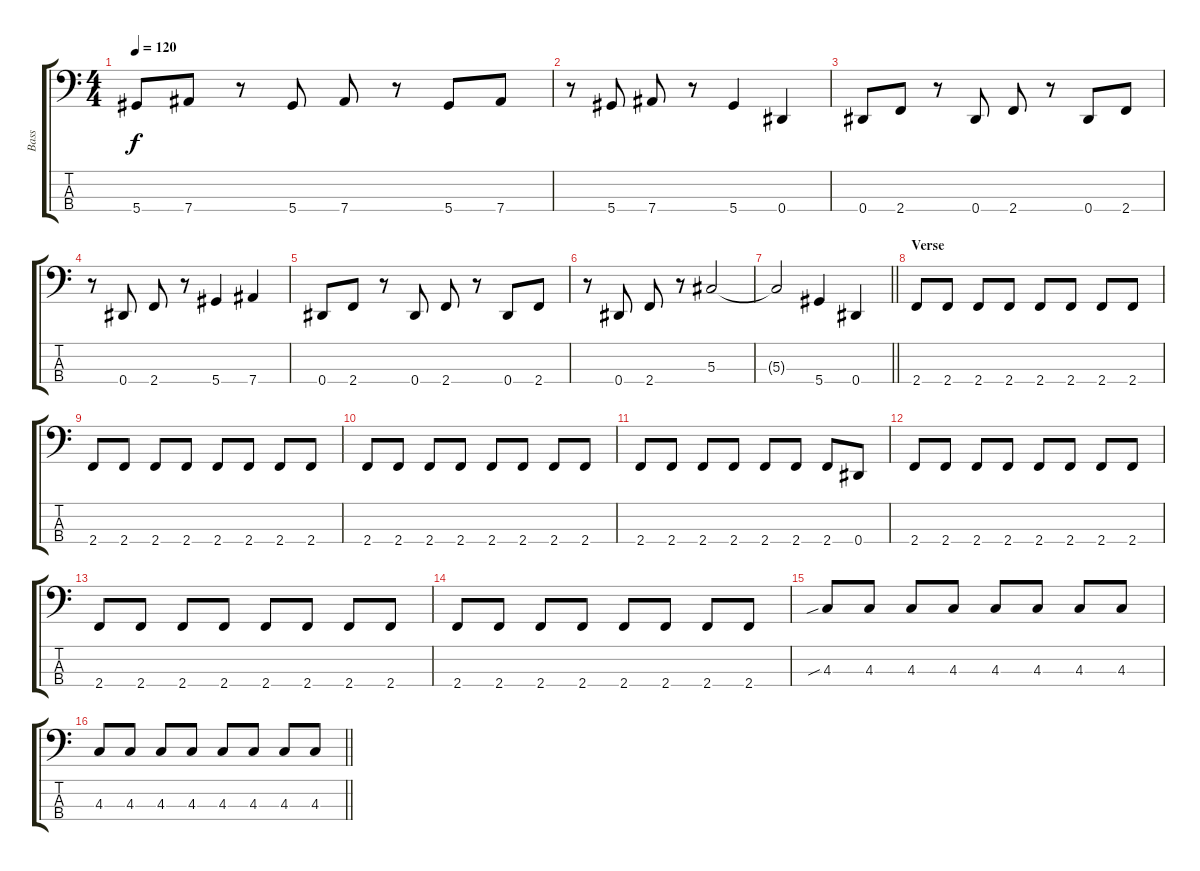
\track ("Bass" "Bass") {instrument electricbassfinger}
\staff {score tabs}
\tuning (Gb2 Db2 Ab1 Eb1) {hide}
\ts (4 4)
\tempo 120
\clef f4
\ks c
5.4.8{dy f} 7.4.8 r.8 5.4.8 7.4.8 r.8 5.4.8 7.4.8 |
r.8 5.4.8 7.4.8 r.8 5.4.4 0.4.4 |
0.4.8 2.4.8 r.8 0.4.8 2.4.8 r.8 0.4.8 2.4.8 |
r.8 0.4.8 2.4.8 r.8 5.4.4 7.4.4 |
0.4.8 2.4.8 r.8 0.4.8 2.4.8 r.8 0.4.8 2.4.8 |
r.8 0.4.8 2.4.8 r.8 5.3.2 |
\barLineRight lightlight
5.3{t}.2 5.4.4 0.4.4 |
\section ("" "Verse")
2.4.8 2.4.8 2.4.8 2.4.8 2.4.8 2.4.8 2.4.8 2.4.8 |
2.4.8 2.4.8 2.4.8 2.4.8 2.4.8 2.4.8 2.4.8 2.4.8 |
2.4.8 2.4.8 2.4.8 2.4.8 2.4.8 2.4.8 2.4.8 2.4.8 |
2.4.8 2.4.8 2.4.8 2.4.8 2.4.8 2.4.8 2.4.8 0.4.8 |
2.4.8 2.4.8 2.4.8 2.4.8 2.4.8 2.4.8 2.4.8 2.4.8 |
2.4.8 2.4.8 2.4.8 2.4.8 2.4.8 2.4.8 2.4.8 2.4.8 |
2.4.8 2.4.8 2.4.8 2.4.8 2.4.8 2.4.8 2.4.8 2.4.8 |
4.3{sib}.8 4.3.8 4.3.8 4.3.8 4.3.8 4.3.8 4.3.8 4.3.8 |
\barLineRight lightlight
4.3.8 4.3.8 4.3.8 4.3.8 4.3.8 4.3.8 4.3.8 4.3.8
